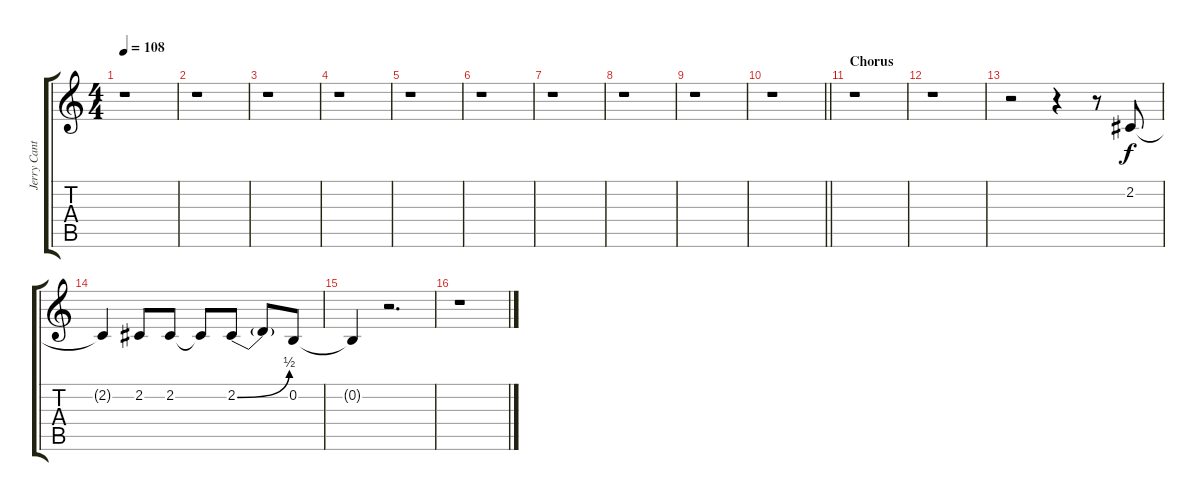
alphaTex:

\track ("Jerry Cantrell- Backing Vocals" "Jerry Cant") {instrument lead2sawtooth}
\staff {score tabs}
\tuning (E4 B3 G3 D3 A2 E2) {hide}
\ts (4 4)
\tempo 108
\clef g2
\ks c
r.1{dy f} |
r.1 |
r.1 |
r.1 |
r.1 |
r.1 |
r.1 |
r.1 |
r.1 |
\barLineRight lightlight
r.1 |
\section ("" "Chorus")
r.1 |
r.1 |
r.2 r.4 r.8 2.2.8 |
2.2{t}.4 2.2.8 2.2.8 2.2{t}.8 2.2{be (bend 0 0 60 2)}.8 2.2{t}.8 0.2.8 |
0.2{t}.4 r.2{d} |
r.1
